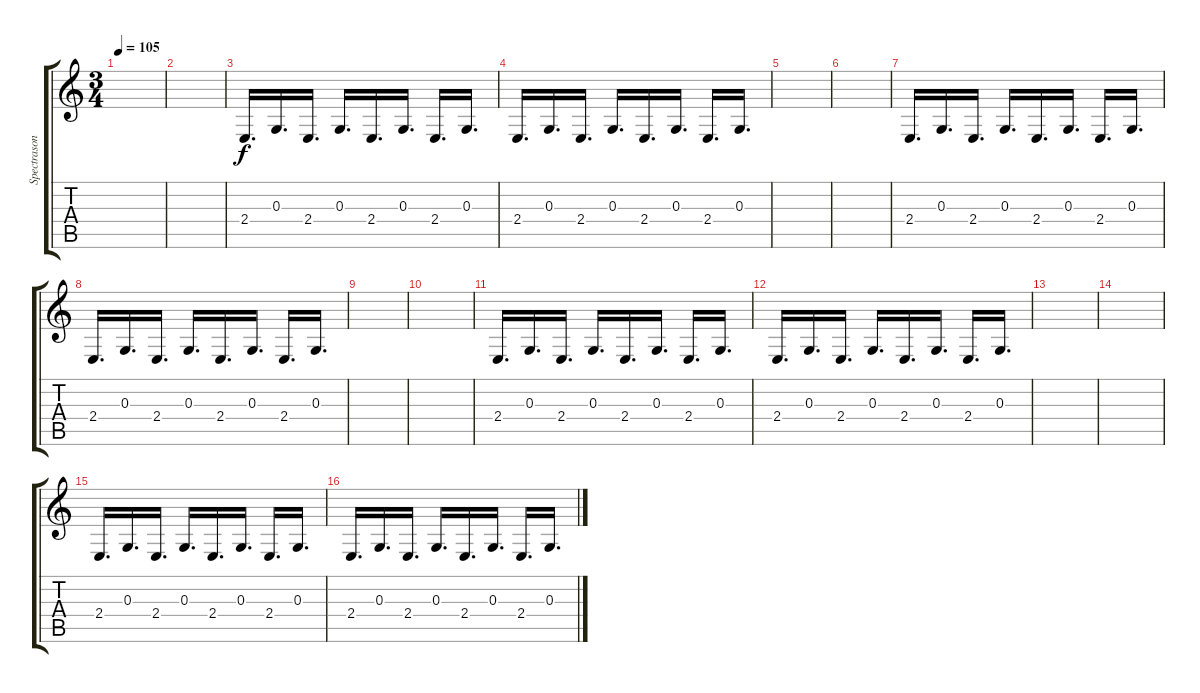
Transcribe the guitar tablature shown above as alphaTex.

\track ("Spectrasonics Omnisphere" "Spectrason") {instrument lead2sawtooth}
\staff {score tabs}
\tuning (E4 B3 G3 D3 A2 E2) {hide}
\ts (3 4)
\tempo 105
\clef g2
\ks c
|
|
2.4.16{d volume 13} 0.3.16{d balance 0} 2.4.16{d balance 16} 0.3.16{d volume 6} 2.4.16{d volume 6} 0.3.16{d volume 6} 2.4.16{d volume 6} 0.3.16{d volume 6} |
2.4.16{d volume 6} 0.3.16{d volume 6} 2.4.16{d volume 6} 0.3.16{d} 2.4.16{d} 0.3.16{d} 2.4.16{d} 0.3.16{d} |
|
|
2.4.16{d volume 13} 0.3.16{d balance 0} 2.4.16{d balance 16} 0.3.16{d volume 6} 2.4.16{d volume 6} 0.3.16{d volume 6} 2.4.16{d volume 6} 0.3.16{d volume 6} |
2.4.16{d volume 6} 0.3.16{d volume 6} 2.4.16{d volume 6} 0.3.16{d} 2.4.16{d} 0.3.16{d} 2.4.16{d} 0.3.16{d} |
|
|
2.4.16{d volume 13} 0.3.16{d balance 0} 2.4.16{d balance 16} 0.3.16{d volume 6} 2.4.16{d volume 6} 0.3.16{d volume 6} 2.4.16{d volume 6} 0.3.16{d volume 6} |
2.4.16{d volume 6} 0.3.16{d volume 6} 2.4.16{d volume 6} 0.3.16{d} 2.4.16{d} 0.3.16{d} 2.4.16{d} 0.3.16{d} |
|
|
2.4.16{d volume 13} 0.3.16{d balance 0} 2.4.16{d balance 16} 0.3.16{d volume 6} 2.4.16{d volume 6} 0.3.16{d volume 6} 2.4.16{d volume 6} 0.3.16{d volume 6} |
2.4.16{d volume 6} 0.3.16{d volume 6} 2.4.16{d volume 6} 0.3.16{d} 2.4.16{d} 0.3.16{d} 2.4.16{d} 0.3.16{d}
